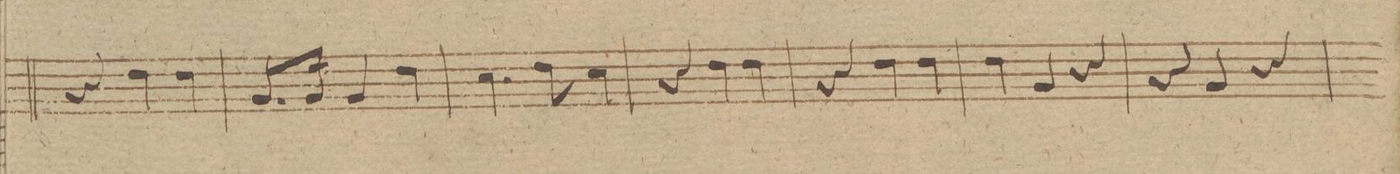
**kern	**dynam
*I"Clarino 1mo in E.	*
*clefG2	*
*k[f#c#g#d#]	*
*M3/4	*
4r	.
4ff#\	.
4ff#\	.
=62	=62
8.b\L	.
16b\Jk	.
4b\	.
4ff#\	.
=63	=63
4.ee\	.
8ff#\	.
4ee\	.
=64	=64
4r	.
4ff#\	.
4ff#\	.
=65	=65
4r	.
4ff#\	.
4ff#\	.
=66	=66
4ff#\	.
4b\	.
4r	.
=67	=67
4r	.
4b\	.
4r	.
=68	=68
*-	*-
